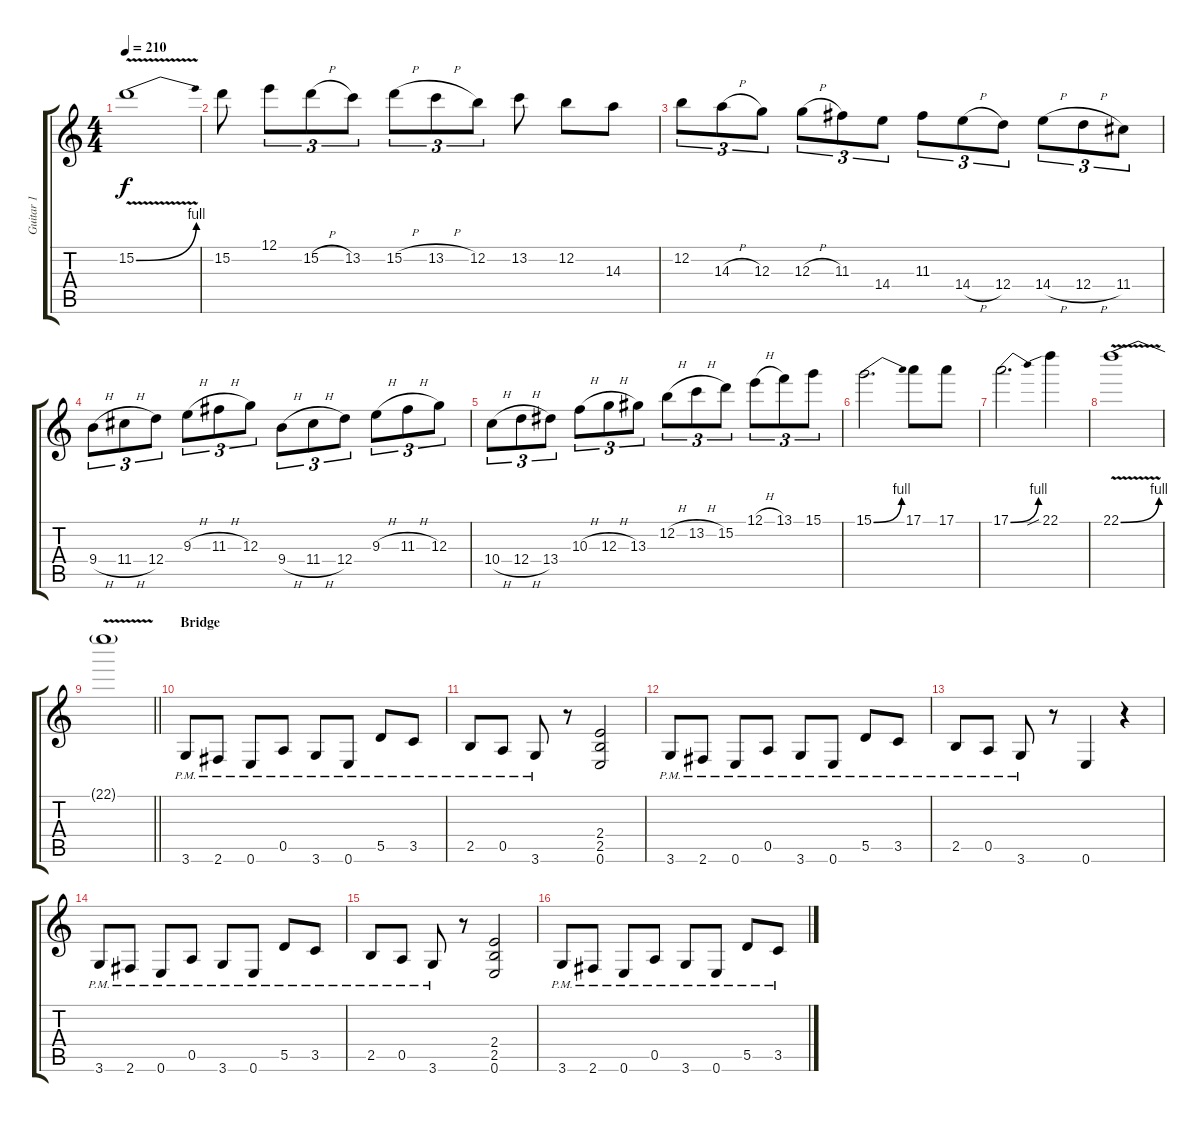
\track ("Guitar 1" "Guitar 1") {instrument distortionguitar}
\staff {score tabs}
\tuning (E4 B3 G3 D3 A2 E2) {hide}
\ts (4 4)
\tempo 210
\clef g2
\ks c
15.2{be (bend 0 0 60 4) v}.1{dy f} |
15.2.8 12.1.8{tu (3 2)} 15.2{h}.8{tu (3 2)} 13.2.8{tu (3 2)} 15.2{h}.8{tu (3 2)} 13.2{h}.8{tu (3 2)} 12.2.8{tu (3 2)} 13.2.8 12.2.8 14.3.8 |
12.2.8{tu (3 2)} 14.3{h}.8{tu (3 2)} 12.3.8{tu (3 2)} 12.3{h}.8{tu (3 2)} 11.3.8{tu (3 2)} 14.4.8{tu (3 2)} 11.3.8{tu (3 2)} 14.4{h}.8{tu (3 2)} 12.4.8{tu (3 2)} 14.4{h}.8{tu (3 2)} 12.4{h}.8{tu (3 2)} 11.4.8{tu (3 2)} |
9.4{h}.8{tu (3 2)} 11.4{h}.8{tu (3 2)} 12.4.8{tu (3 2)} 9.3{h}.8{tu (3 2)} 11.3{h}.8{tu (3 2)} 12.3.8{tu (3 2)} 9.4{h}.8{tu (3 2)} 11.4{h}.8{tu (3 2)} 12.4.8{tu (3 2)} 9.3{h}.8{tu (3 2)} 11.3{h}.8{tu (3 2)} 12.3.8{tu (3 2)} |
10.4{h}.8{tu (3 2)} 12.4{h}.8{tu (3 2)} 13.4.8{tu (3 2)} 10.3{h}.8{tu (3 2)} 12.3{h}.8{tu (3 2)} 13.3.8{tu (3 2)} 12.2{h}.8{tu (3 2)} 13.2{h}.8{tu (3 2)} 15.2.8{tu (3 2)} 12.1{h}.8{tu (3 2)} 13.1.8{tu (3 2)} 15.1.8{tu (3 2)} |
15.1{be (bend 0 0 60 4)}.2{d} 17.1.8 17.1.8 |
17.1{be (bend 0 0 60 4)}.2{d} 22.1{sib}.4 |
22.1{be (bend 0 0 60 4) v}.1 |
\barLineRight lightlight
22.1{t}.1 |
\section ("" "Bridge")
3.6{pm}.8{volume 13 balance 2} 2.6{pm}.8 0.6{pm}.8 0.5{pm}.8 3.6{pm}.8 0.6{pm}.8 5.5{pm}.8 3.5{pm}.8 |
2.5{pm}.8 0.5{pm}.8 3.6{pm}.8 r.8 (2.4 2.5 0.6).2 |
3.6{pm}.8 2.6{pm}.8 0.6{pm}.8 0.5{pm}.8 3.6{pm}.8 0.6{pm}.8 5.5{pm}.8 3.5{pm}.8 |
2.5{pm}.8 0.5{pm}.8 3.6{pm}.8 r.8 0.6.4 r.4 |
3.6{pm}.8 2.6{pm}.8 0.6{pm}.8 0.5{pm}.8 3.6{pm}.8 0.6{pm}.8 5.5{pm}.8 3.5{pm}.8 |
2.5{pm}.8 0.5{pm}.8 3.6{pm}.8 r.8 (2.4 2.5 0.6).2 |
3.6{pm}.8 2.6{pm}.8 0.6{pm}.8 0.5{pm}.8 3.6{pm}.8 0.6{pm}.8 5.5{pm}.8 3.5{pm}.8
